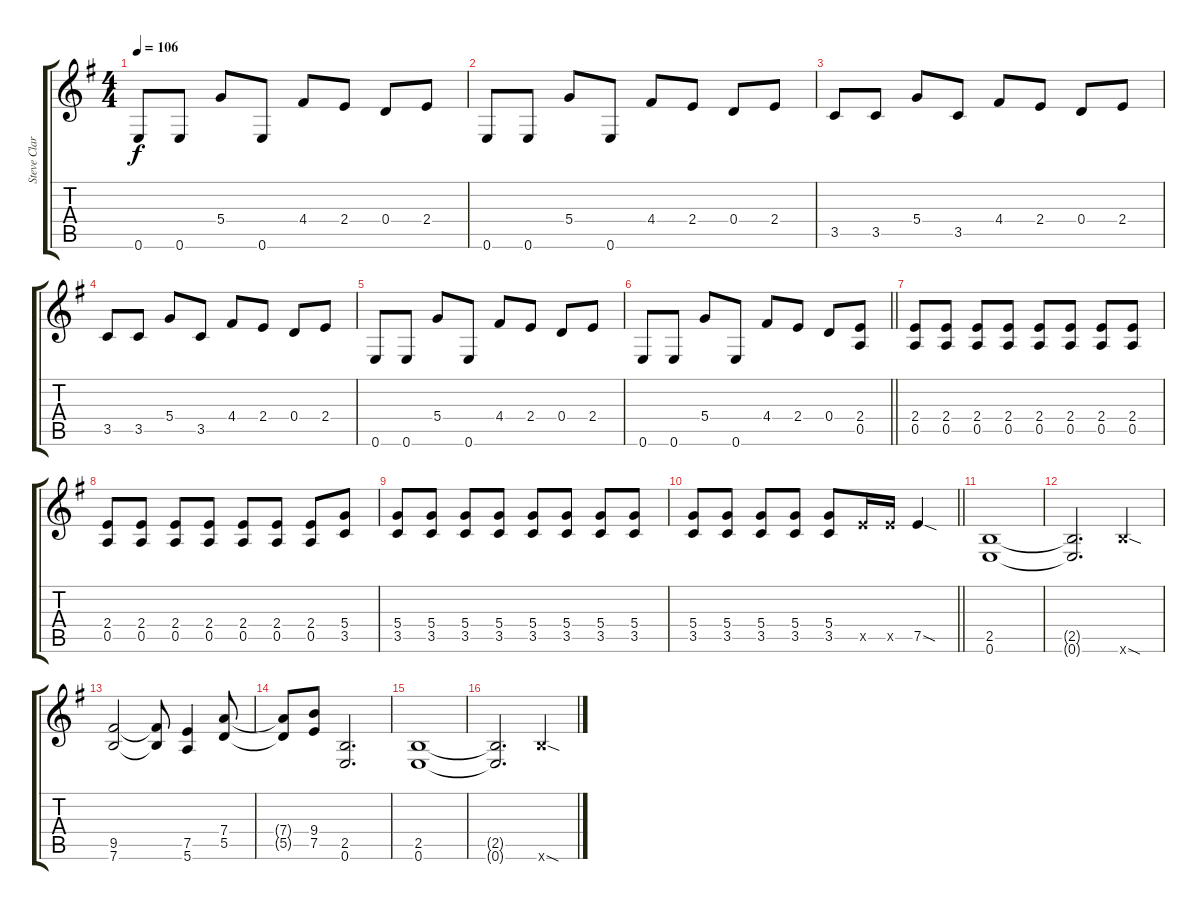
\track ("Steve Clark/Phil Collen/Pete Willis" "Steve Clar") {instrument distortionguitar}
\staff {score tabs}
\tuning (E4 B3 G3 D3 A2 E2) {hide}
\ts (4 4)
\tempo 106
\clef g2
\ks eminor
0.6.8{dy f} 0.6.8 5.4.8 0.6.8 4.4.8 2.4.8 0.4.8 2.4.8 |
0.6.8 0.6.8 5.4.8 0.6.8 4.4.8 2.4.8 0.4.8 2.4.8 |
3.5.8 3.5.8 5.4.8 3.5.8 4.4.8 2.4.8 0.4.8 2.4.8 |
3.5.8 3.5.8 5.4.8 3.5.8 4.4.8 2.4.8 0.4.8 2.4.8 |
0.6.8 0.6.8 5.4.8 0.6.8 4.4.8 2.4.8 0.4.8 2.4.8 |
\barLineRight lightlight
0.6.8 0.6.8 5.4.8 0.6.8 4.4.8 2.4.8 0.4.8 (2.4 0.5).8 |
(2.4 0.5).8 (2.4 0.5).8 (2.4 0.5).8 (2.4 0.5).8 (2.4 0.5).8 (2.4 0.5).8 (2.4 0.5).8 (2.4 0.5).8 |
(2.4 0.5).8 (2.4 0.5).8 (2.4 0.5).8 (2.4 0.5).8 (2.4 0.5).8 (2.4 0.5).8 (2.4 0.5).8 (5.4 3.5).8 |
(5.4 3.5).8 (5.4 3.5).8 (5.4 3.5).8 (5.4 3.5).8 (5.4 3.5).8 (5.4 3.5).8 (5.4 3.5).8 (5.4 3.5).8 |
\barLineRight lightlight
(5.4 3.5).8 (5.4 3.5).8 (5.4 3.5).8 (5.4 3.5).8 (5.4 3.5).8 7.5{x}.16 7.5{x}.16 7.5{sod}.4 |
(2.5 0.6).1 |
(2.5{t} 0.6{t}).2{d} 7.6{sod x}.4 |
(9.5 7.6).2 (9.5{t} 7.6{t}).8 (7.5 5.6).4 (7.4 5.5).8 |
(7.4{t} 5.5{t}).8 (9.4 7.5).8 (2.5 0.6).2{d} |
(2.5 0.6).1 |
(2.5{t} 0.6{t}).2{d} 7.6{sod x}.4
